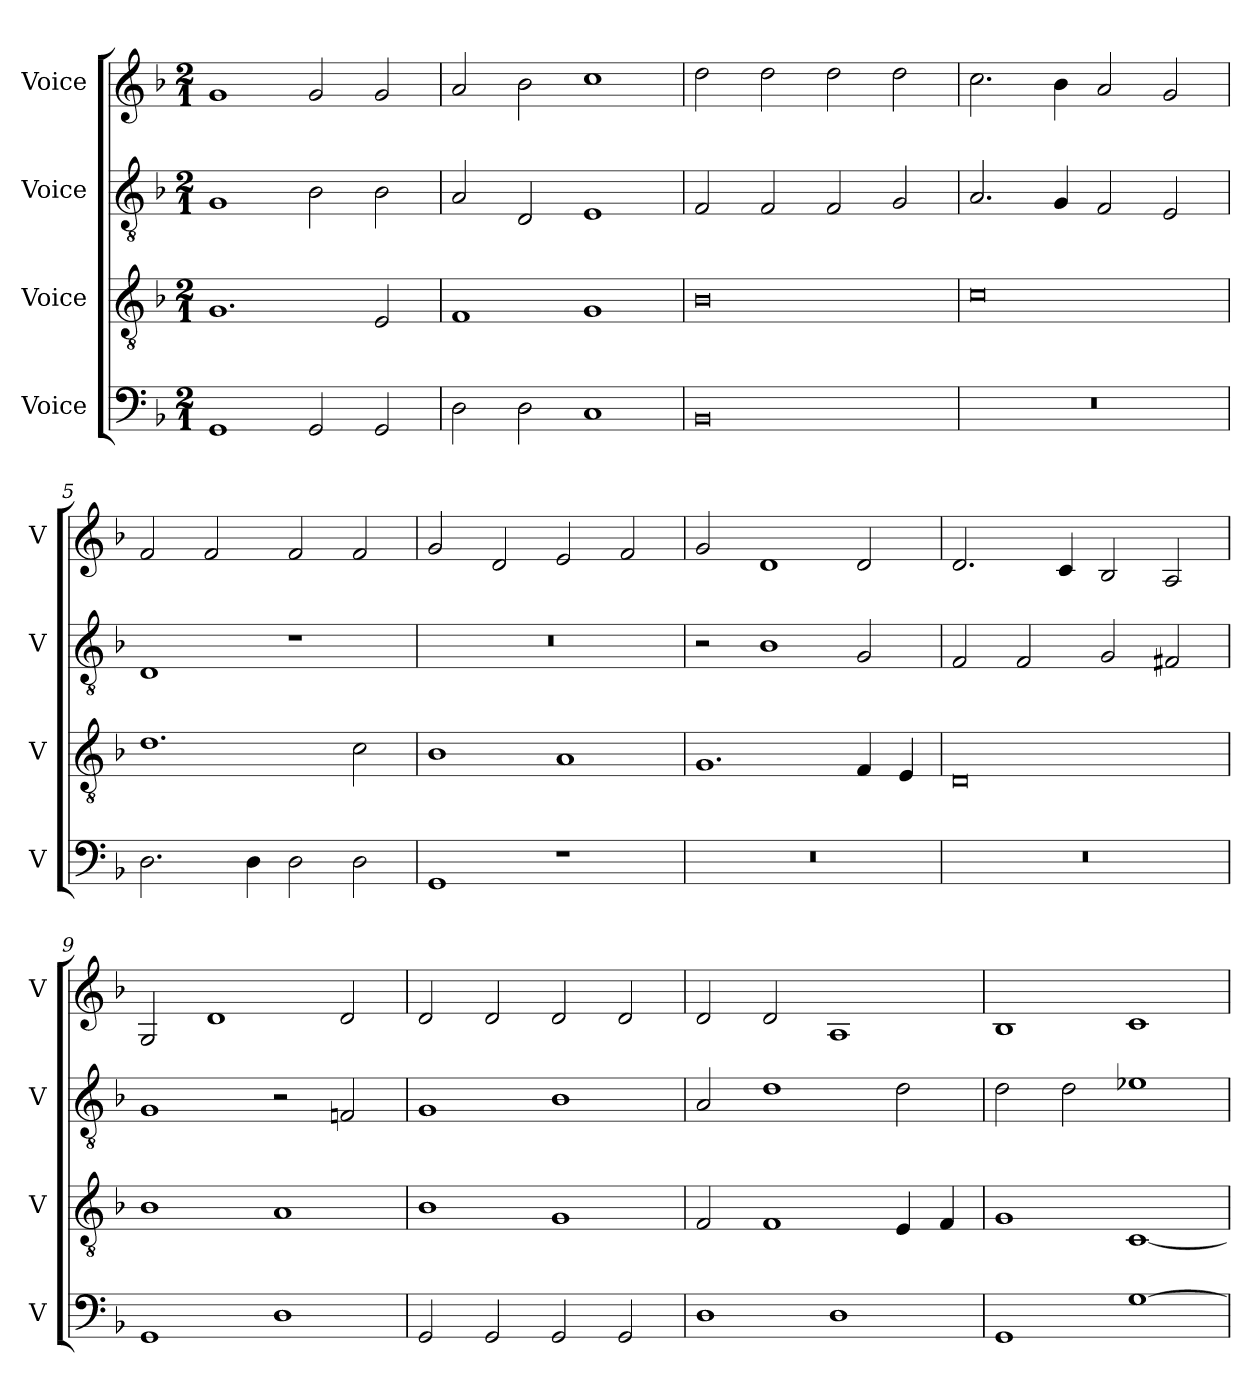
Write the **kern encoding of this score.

**kern	**kern	**kern	**kern
*part4	*part3	*part2	*part1
*staff4	*staff3	*staff2	*staff1
*I"Voice	*I"Voice	*I"Voice	*I"Voice
*I'V	*I'V	*I'V	*I'V
*clefF4	*clefGv2	*clefGv2	*clefG2
*k[b-]	*k[b-]	*k[b-]	*k[b-]
*M2/1	*M2/1	*M2/1	*M2/1
*MM260	*MM260	*MM260	*MM260
=1	=1	=1	=1
1GG	1.G	1G	1g
2GG/	.	2B-\	2g/
2GG/	2E/	2B-\	2g/
=2	=2	=2	=2
2D\	1F	2A/	2a/
2D\	.	2D/	2b-\
1C	1G	1E	1cc
=3	=3	=3	=3
0BB-	0B-	2F/	2dd\
.	.	2F/	2dd\
.	.	2F/	2dd\
.	.	2G/	2dd\
=4	=4	=4	=4
0r	0c	2.A/	2.cc\
.	.	4G/	4b-\
.	.	2F/	2a/
.	.	2E/	2g/
!!LO:LB:g=z
=5	=5	=5	=5
2.D\	1.d	1D	2f/
.	.	.	2f/
4D\	.	.	.
2D\	.	1r	2f/
2D\	2c\	.	2f/
=6	=6	=6	=6
1GG	1B-	0r	2g/
.	.	.	2d/
1r	1A	.	2e/
.	.	.	2f/
=7	=7	=7	=7
0r	1.G	2r	2g/
.	.	1B-	1d
.	4F/	2G/	2d/
.	4E/	.	.
=8	=8	=8	=8
0r	0D	2F/	2.d/
.	.	2F/	.
.	.	.	4c/
.	.	2G/	2B-/
.	.	2F#X/	2A/
!!LO:LB:g=z
=9	=9	=9	=9
1GG	1B-	1G	2G/
.	.	.	1d
1D	1A	2r	.
.	.	2Fn/	2d/
=10	=10	=10	=10
2GG/	1B-	1G	2d/
2GG/	.	.	2d/
2GG/	1G	1B-	2d/
2GG/	.	.	2d/
=11	=11	=11	=11
1D	2F/	2A/	2d/
.	1F	1d	2d/
1D	.	.	1A
.	4E/	2d\	.
.	4F/	.	.
=12	=12	=12	=12
1GG	1G	2d\	1B-
.	.	2d\	.
[1G	[1C	1e-X	1c
=	=	=	=
*-	*-	*-	*-
